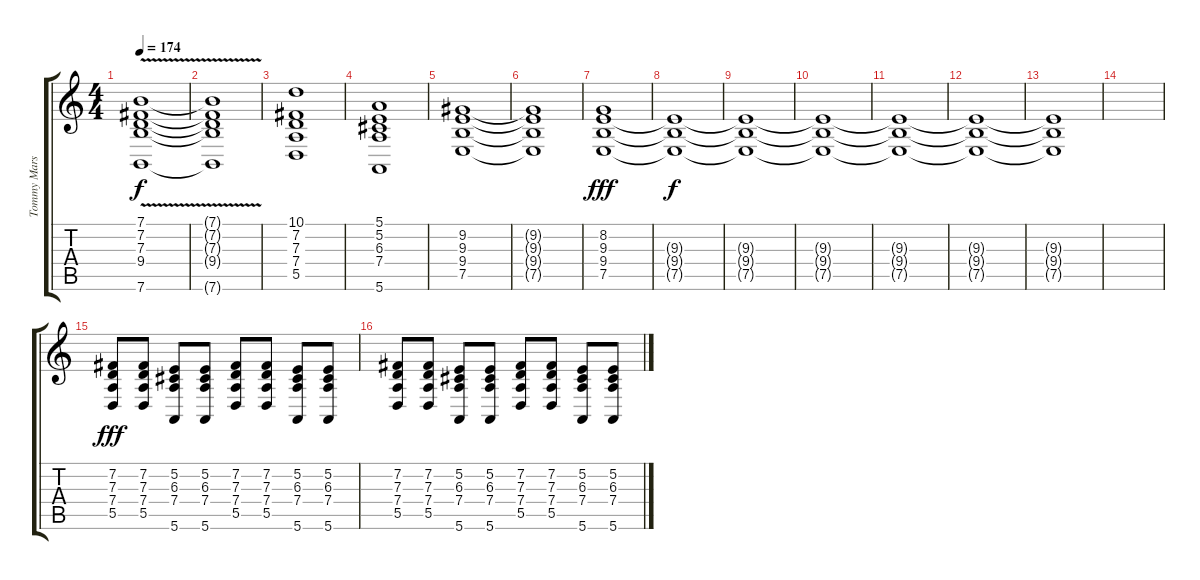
\track ("Tommy Mars 1" "Tommy Mars") {instrument drawbarorgan}
\staff {score tabs}
\tuning (E4 B3 G3 D3 A2 E2) {hide}
\ts (4 4)
\tempo 174
\clef g2
\ks c
(7.1{v} 7.2{v} 7.3{v} 9.4{v} 7.6{v}).1{dy f} |
(7.1{t} 7.2{t} 7.3{t} 9.4{t} 7.6{t}).1 |
(10.1 7.2 7.3 7.4 5.5).1 |
(5.1 5.2 6.3 7.4 5.6).1 |
(9.2 9.3 9.4 7.5).1 |
(9.2{t} 9.3{t} 9.4{t} 7.5{t}).1 |
(8.2 9.3 9.4 7.5).1{dy fff} |
(9.3{t} 9.4{t} 7.5{t}).1{dy f} |
(9.3{t} 9.4{t} 7.5{t}).1 |
(9.3{t} 9.4{t} 7.5{t}).1 |
(9.3{t} 9.4{t} 7.5{t}).1 |
(9.3{t} 9.4{t} 7.5{t}).1 |
(9.3{t} 9.4{t} 7.5{t}).1 |
|
(7.2 7.3 7.4 5.5).8{dy fff} (7.2 7.3 7.4 5.5).8 (5.2 6.3 7.4 5.6).8 (5.2 6.3 7.4 5.6).8 (7.2 7.3 7.4 5.5).8 (7.2 7.3 7.4 5.5).8 (5.2 6.3 7.4 5.6).8 (5.2 6.3 7.4 5.6).8 |
(7.2 7.3 7.4 5.5).8 (7.2 7.3 7.4 5.5).8 (5.2 6.3 7.4 5.6).8 (5.2 6.3 7.4 5.6).8 (7.2 7.3 7.4 5.5).8 (7.2 7.3 7.4 5.5).8 (5.2 6.3 7.4 5.6).8 (5.2 6.3 7.4 5.6).8
